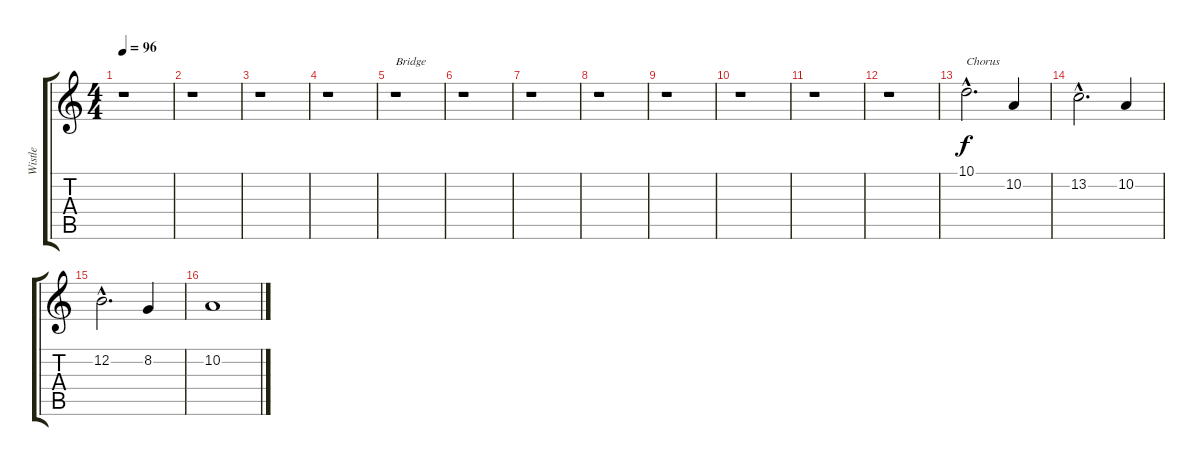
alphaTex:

\track ("Wistle" "Wistle") {instrument lead3calliope}
\staff {score tabs}
\tuning (E4 B3 G3 D3 A2 E2) {hide}
\ts (4 4)
\tempo 96
\clef g2
\ks c
r.1{dy f} |
r.1 |
r.1 |
r.1 |
r.1{txt "Bridge"} |
r.1 |
r.1 |
r.1 |
r.1 |
r.1 |
r.1 |
r.1 |
10.1{hac}.2{d txt "Chorus"} 10.2.4 |
13.2{hac}.2{d} 10.2.4 |
12.2{hac}.2{d} 8.2.4 |
10.2.1
